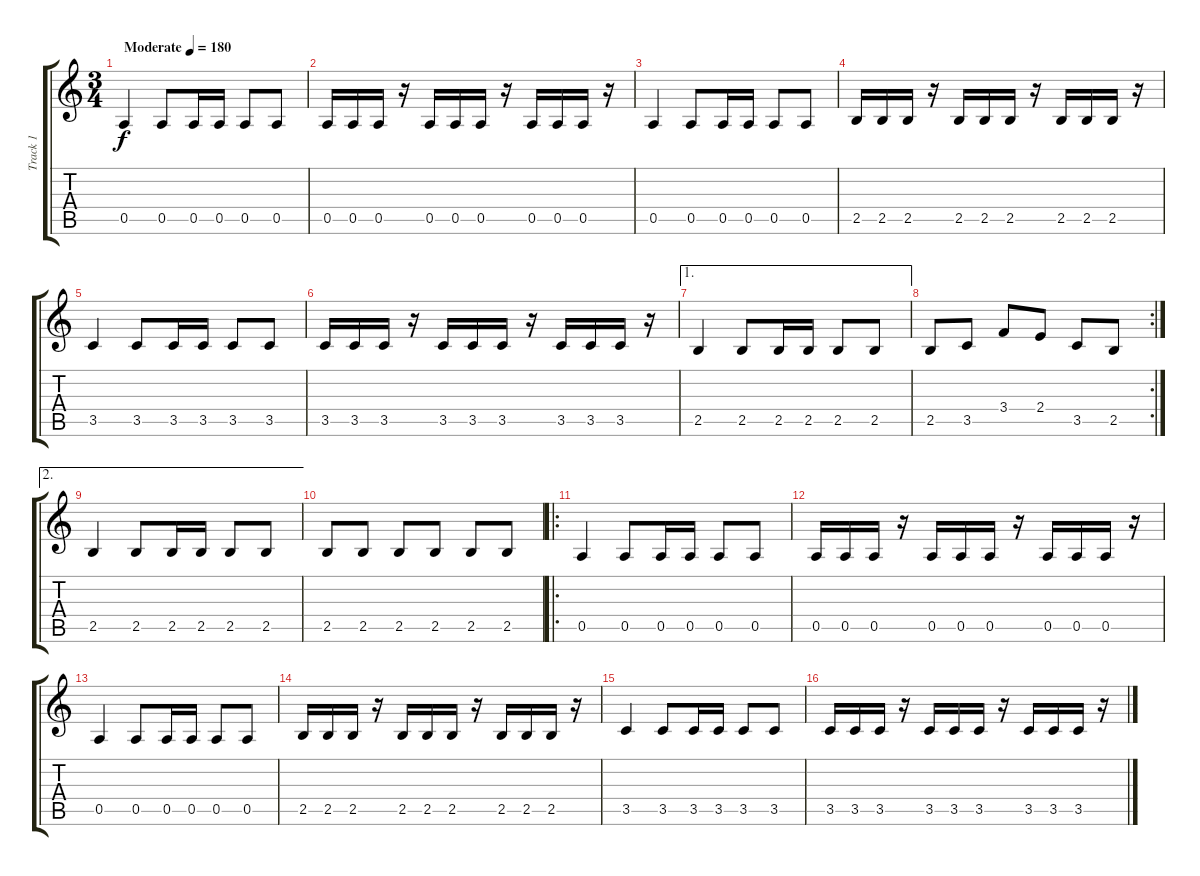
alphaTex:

\track ("Track 1" "Track 1") {instrument distortionguitar}
\staff {score tabs}
\tuning (E4 B3 G3 D3 A2 E2) {hide}
\ts (3 4)
\tempo (180 "Moderate")
\clef g2
\ks c
0.5.4{dy f instrument distortionguitar} 0.5.8 0.5.16 0.5.16 0.5.8 0.5.8 |
0.5.16 0.5.16 0.5.16 r.16 0.5.16 0.5.16 0.5.16 r.16 0.5.16 0.5.16 0.5.16 r.16 |
0.5.4 0.5.8 0.5.16 0.5.16 0.5.8 0.5.8 |
2.5.16 2.5.16 2.5.16 r.16 2.5.16 2.5.16 2.5.16 r.16 2.5.16 2.5.16 2.5.16 r.16 |
3.5.4 3.5.8 3.5.16 3.5.16 3.5.8 3.5.8 |
3.5.16 3.5.16 3.5.16 r.16 3.5.16 3.5.16 3.5.16 r.16 3.5.16 3.5.16 3.5.16 r.16 |
\ae 1
2.5.4 2.5.8 2.5.16 2.5.16 2.5.8 2.5.8 |
\rc 2
2.5.8 3.5.8 3.4.8 2.4.8 3.5.8 2.5.8 |
\ae 2
2.5.4 2.5.8 2.5.16 2.5.16 2.5.8 2.5.8 |
2.5.8 2.5.8 2.5.8 2.5.8 2.5.8 2.5.8 |
\ro
0.5.4 0.5.8 0.5.16 0.5.16 0.5.8 0.5.8 |
0.5.16 0.5.16 0.5.16 r.16 0.5.16 0.5.16 0.5.16 r.16 0.5.16 0.5.16 0.5.16 r.16 |
0.5.4 0.5.8 0.5.16 0.5.16 0.5.8 0.5.8 |
2.5.16 2.5.16 2.5.16 r.16 2.5.16 2.5.16 2.5.16 r.16 2.5.16 2.5.16 2.5.16 r.16 |
3.5.4 3.5.8 3.5.16 3.5.16 3.5.8 3.5.8 |
3.5.16 3.5.16 3.5.16 r.16 3.5.16 3.5.16 3.5.16 r.16 3.5.16 3.5.16 3.5.16 r.16
